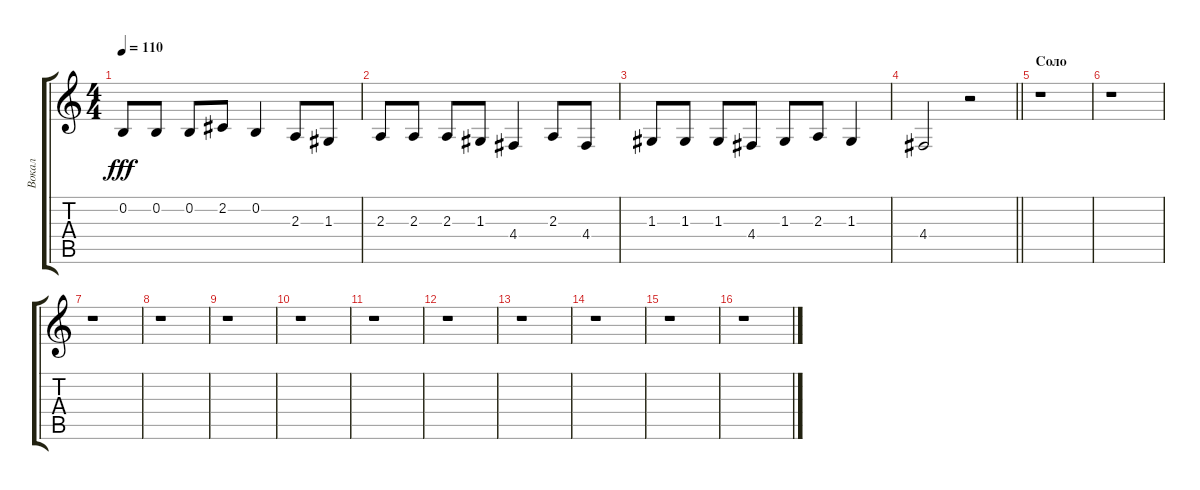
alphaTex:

\track ("Вокал" "Вокал") {instrument tenorsax}
\staff {score tabs}
\tuning (E4 B3 G3 D3 A2 E2) {hide}
\ts (4 4)
\tempo 110
\clef g2
\ks c
0.2.8{dy fff} 0.2.8 0.2.8 2.2.8 0.2.4 2.3.8 1.3.8 |
2.3.8 2.3.8 2.3.8 1.3.8 4.4.4 2.3.8 4.4.8 |
1.3.8 1.3.8 1.3.8 4.4.8 1.3.8 2.3.8 1.3.4 |
\barLineRight lightlight
4.4.2 r.2 |
\section ("" "Соло")
r.1 |
r.1 |
r.1 |
r.1 |
r.1 |
r.1 |
r.1 |
r.1 |
r.1 |
r.1 |
r.1 |
r.1
